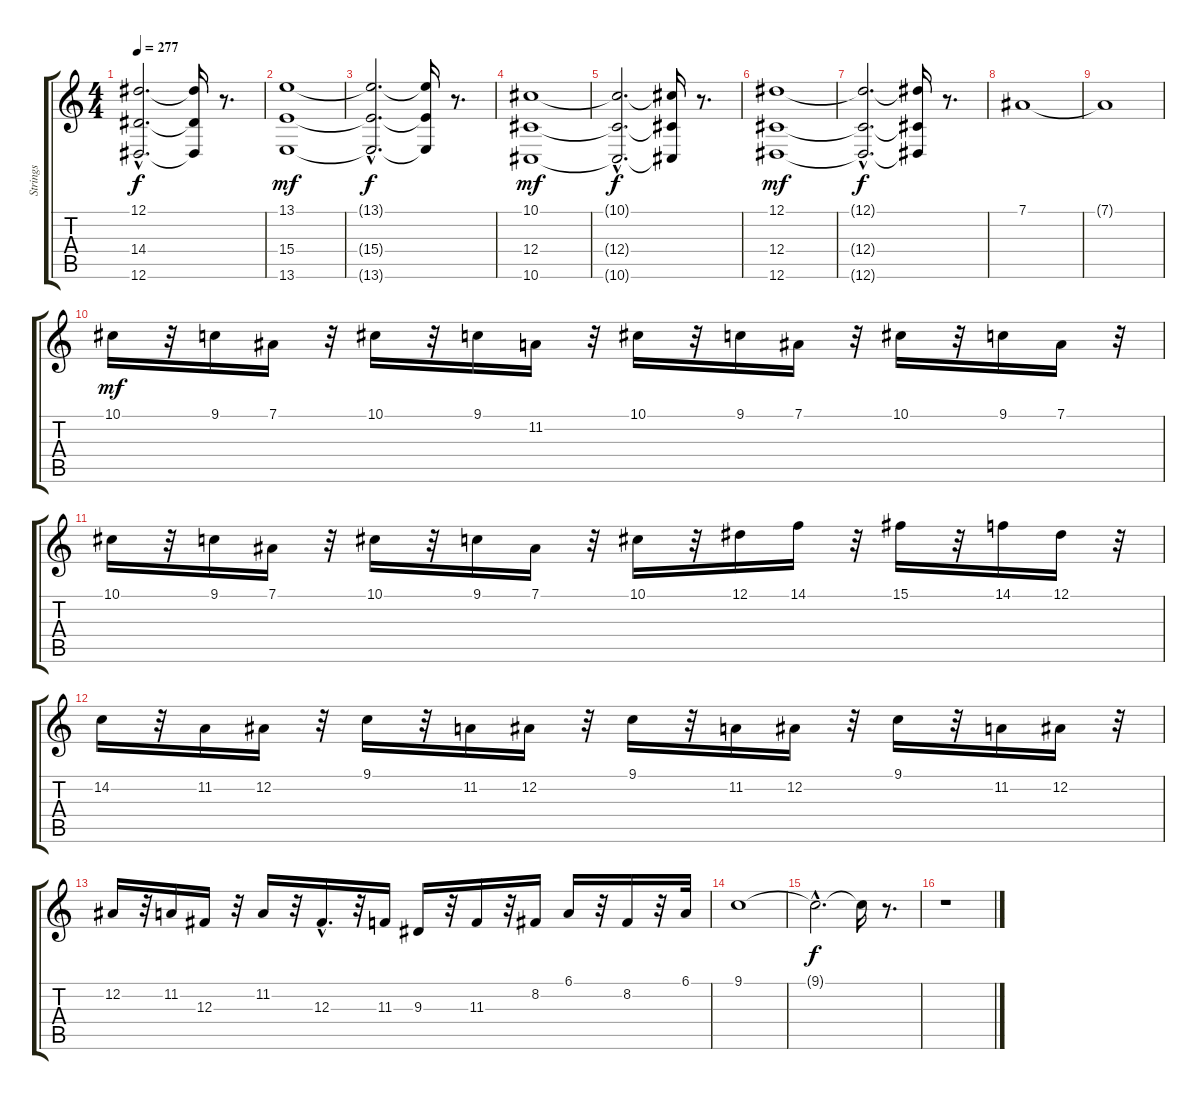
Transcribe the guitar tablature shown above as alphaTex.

\track ("Strings" "Strings") {instrument tremolostrings}
\staff {score tabs}
\tuning (Eb4 Bb3 Gb3 Db3 Ab2 Eb2) {hide}
\ts (4 4)
\tempo 277
\clef g2
\ks c
(12.1{hac t} 14.4{hac t} 12.6{hac t}).2{d dy f} (12.1{t} 14.4{t} 12.6{t}).16 r.8{d} |
(13.1 15.4 13.6).1{dy mf} |
(13.1{hac t} 15.4{hac t} 13.6{hac t}).2{d dy f} (13.1{t} 15.4{t} 13.6{t}).16 r.8{d} |
(10.1 12.4 10.6).1{dy mf} |
(10.1{hac t} 12.4{hac t} 10.6{hac t}).2{d dy f} (10.1{t} 12.4{t} 10.6{t}).16 r.8{d} |
(12.1 12.4 12.6).1{dy mf} |
(12.1{hac t} 12.4{hac t} 12.6{hac t}).2{d dy f} (12.1{t} 12.4{t} 12.6{t}).16 r.8{d} |
7.1.1 |
7.1{t}.1 |
10.1.16{dy mf} r.32 9.1.16 7.1.16 r.32 10.1.16 r.32 9.1.16 11.2.16 r.32 10.1.16 r.32 9.1.16 7.1.16 r.32 10.1.16 r.32 9.1.16 7.1.16 r.32 |
10.1.16 r.32 9.1.16 7.1.16 r.32 10.1.16 r.32 9.1.16 7.1.16 r.32 10.1.16 r.32 12.1.16 14.1.16 r.32 15.1.16 r.32 14.1.16 12.1.16 r.32 |
14.2.16 r.32 11.2.16 12.2.16 r.32 9.1.16 r.32 11.2.16 12.2.16 r.32 9.1.16 r.32 11.2.16 12.2.16 r.32 9.1.16 r.32 11.2.16 12.2.16 r.32 |
12.2.16 r.32 11.2.16 12.3.16 r.32 11.2.16 r.32 12.3{hac}.16{d} r.32 11.3.16 9.3.16 r.32 11.3.16 r.32 8.2.16 6.1.16 r.32 8.2.16 r.32 6.1.32 |
9.1.1 |
9.1{hac t}.2{d dy f} 9.1{t}.16 r.8{d} |
r.1
